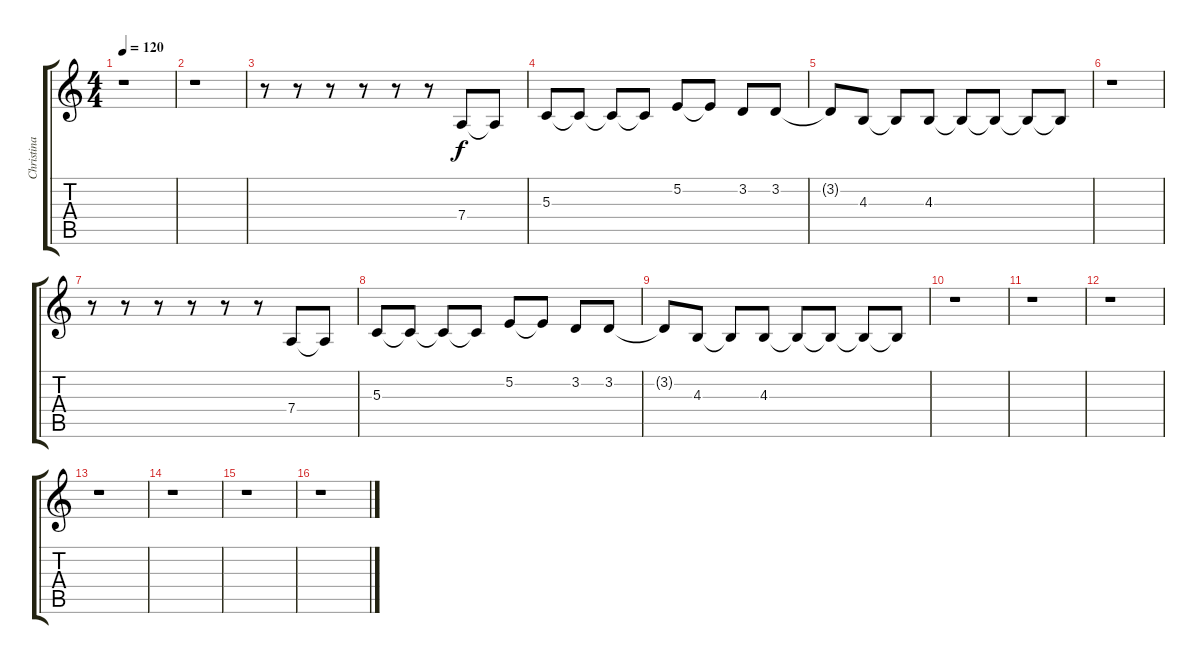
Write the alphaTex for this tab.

\track ("Christina" "Christina") {instrument trumpet}
\staff {score tabs}
\tuning (E4 B3 G3 D3 A2 E2) {hide}
\ts (4 4)
\tempo 120
\clef g2
\ks c
r.1{dy f} |
r.1 |
r.8 r.8 r.8 r.8 r.8 r.8 7.4.8 7.4{t}.8 |
5.3.8 5.3{t}.8 5.3{t}.8 5.3{t}.8 5.2.8 5.2{t}.8 3.2.8 3.2.8 |
3.2{t}.8 4.3.8 4.3{t}.8 4.3.8 4.3{t}.8 4.3{t}.8 4.3{t}.8 4.3{t}.8 |
r.1 |
r.8 r.8 r.8 r.8 r.8 r.8 7.4.8 7.4{t}.8 |
5.3.8 5.3{t}.8 5.3{t}.8 5.3{t}.8 5.2.8 5.2{t}.8 3.2.8 3.2.8 |
3.2{t}.8 4.3.8 4.3{t}.8 4.3.8 4.3{t}.8 4.3{t}.8 4.3{t}.8 4.3{t}.8 |
r.1 |
r.1 |
r.1 |
r.1 |
r.1 |
r.1 |
r.1
